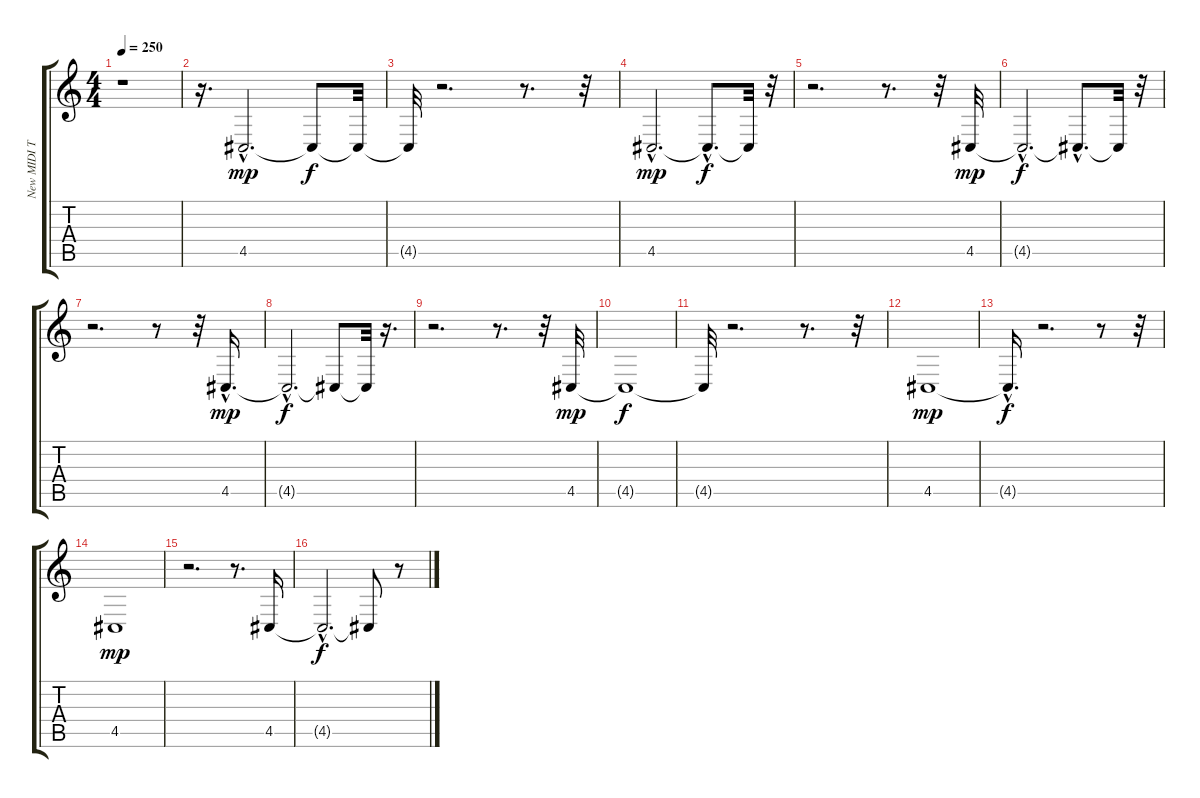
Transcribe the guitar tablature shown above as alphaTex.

\track ("New MIDI Track" "New MIDI T") {instrument xylophone}
\staff {score tabs}
\tuning (E4 B3 G3 D3 A2 E2) {hide}
\ts (4 4)
\tempo 250
\clef g2
\ks c
r.1{dy f} |
r.16{d} 4.5{hac}.2{d dy mp} 4.5{t}.8{dy f} 4.5{t}.32 |
4.5{t}.32 r.2{d} r.8{d} r.32 |
4.5{hac}.2{d dy mp} 4.5{hac t}.8{d dy f} 4.5{t}.32 r.32 |
r.2{d} r.8{d} r.32 4.5.32{dy mp} |
4.5{hac t}.2{d dy f} 4.5{hac t}.8{d} 4.5{t}.32 r.32 |
r.2{d} r.8 r.32 4.5{hac}.16{d dy mp} |
4.5{hac t}.2{d dy f} 4.5{t}.8 4.5{t}.32 r.16{d} |
r.2{d} r.8{d} r.32 4.5.32{dy mp} |
4.5{t}.1{dy f} |
4.5{t}.32 r.2{d} r.8{d} r.32 |
4.5.1{dy mp} |
4.5{hac t}.16{d dy f} r.2{d} r.8 r.32 |
4.5.1{dy mp} |
r.2{d} r.8{d} 4.5.16 |
4.5{hac t}.2{d dy f} 4.5{t}.8 r.8
